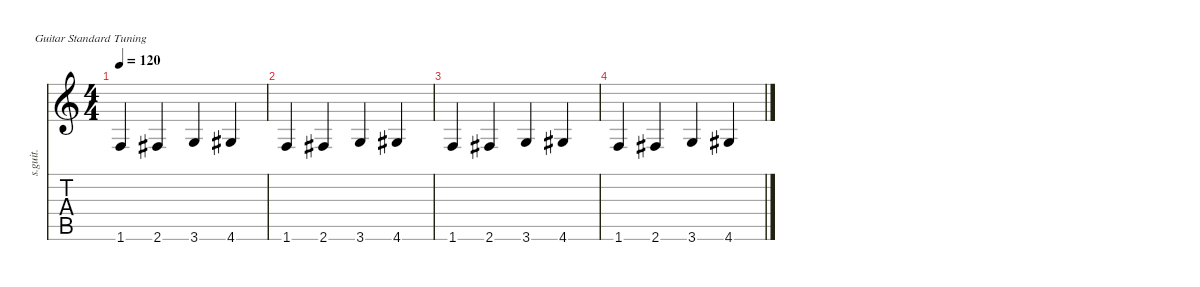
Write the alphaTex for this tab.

\defaultSystemsLayout 4
\hideDynamics
\bracketExtendMode nobrackets
\otherSystemsTrackNameOrientation horizontal
\track ("Steel Guitar" "s.guit.") {instrument acousticguitarsteel}
\staff {score tabs}
\tuning (E4 B3 G3 D3 A2 E2)
\ts (4 4)
\tempo 120
\clef g2
\ks c
1.6.4{dy mf instrument acousticguitarsteel beam Up} 2.6{acc #}.4{beam Up} 3.6.4{beam Up} 4.6{acc #}.4{beam Up} |
1.6.4{beam Up} 2.6{acc #}.4{beam Up} 3.6.4{beam Up} 4.6{acc #}.4{beam Up} |
1.6.4{instrument overdrivenguitar beam Up} 2.6{acc #}.4{beam Up} 3.6.4{beam Up} 4.6{acc #}.4{beam Up} |
1.6.4{beam Up} 2.6{acc #}.4{beam Up} 3.6.4{beam Up} 4.6{acc #}.4{beam Up}
